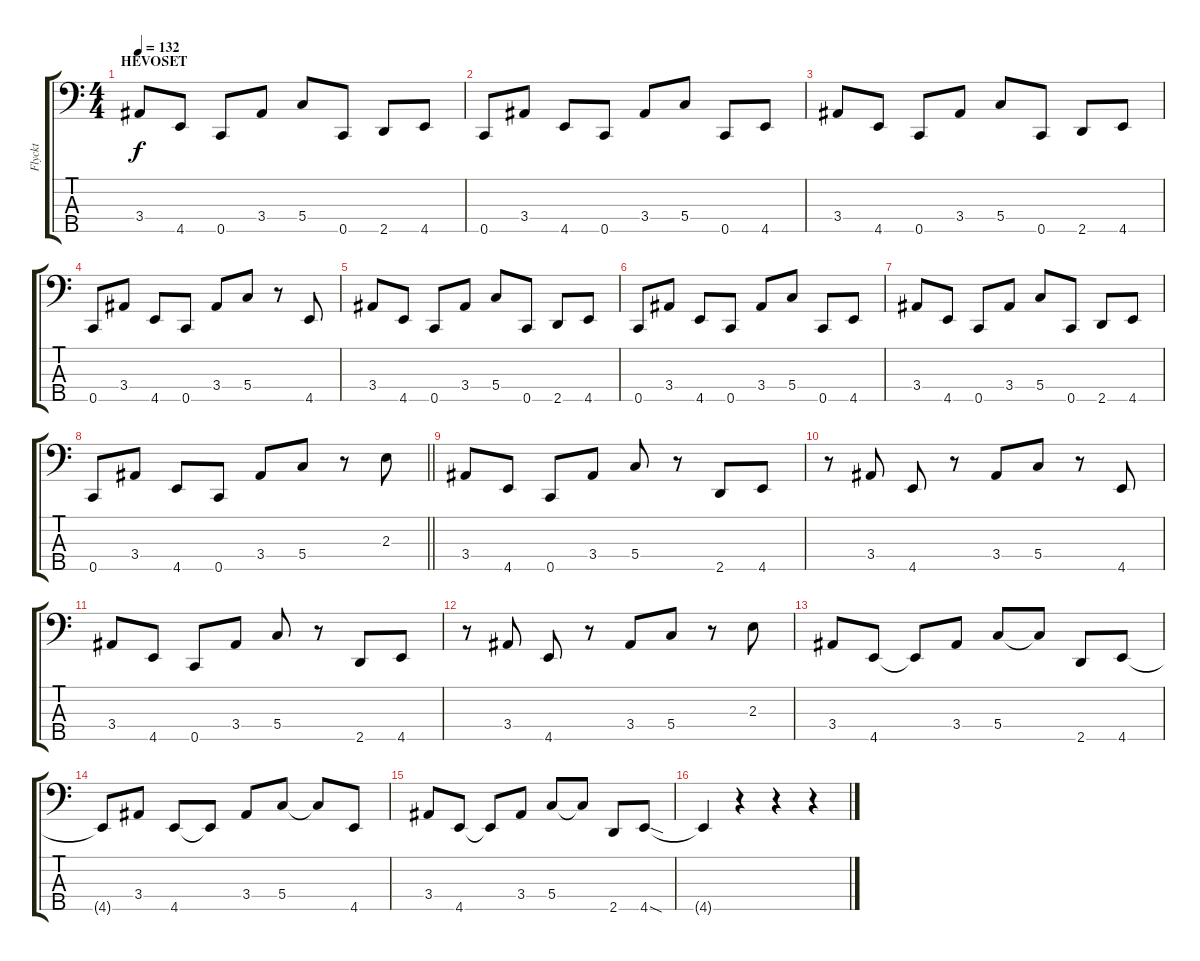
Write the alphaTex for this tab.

\track ("Flyckt" "Flyckt") {instrument electricbassfinger}
\staff {score tabs}
\tuning (C3 G2 D2 G1 C1) {hide}
\ts (4 4)
\section ("" "HEVOSET")
\tempo 132
\clef f4
\ks c
3.4.8{dy f} 4.5.8 0.5.8 3.4.8 5.4.8 0.5.8 2.5.8 4.5.8 |
0.5.8 3.4.8 4.5.8 0.5.8 3.4.8 5.4.8 0.5.8 4.5.8 |
3.4.8 4.5.8 0.5.8 3.4.8 5.4.8 0.5.8 2.5.8 4.5.8 |
0.5.8 3.4.8 4.5.8 0.5.8 3.4.8 5.4.8 r.8 4.5.8 |
3.4.8 4.5.8 0.5.8 3.4.8 5.4.8 0.5.8 2.5.8 4.5.8 |
0.5.8 3.4.8 4.5.8 0.5.8 3.4.8 5.4.8 0.5.8 4.5.8 |
3.4.8 4.5.8 0.5.8 3.4.8 5.4.8 0.5.8 2.5.8 4.5.8 |
\barLineRight lightlight
0.5.8 3.4.8 4.5.8 0.5.8 3.4.8 5.4.8 r.8 2.3.8 |
3.4.8 4.5.8 0.5.8 3.4.8 5.4.8 r.8 2.5.8 4.5.8 |
r.8 3.4.8 4.5.8 r.8 3.4.8 5.4.8 r.8 4.5.8 |
3.4.8 4.5.8 0.5.8 3.4.8 5.4.8 r.8 2.5.8 4.5.8 |
r.8 3.4.8 4.5.8 r.8 3.4.8 5.4.8 r.8 2.3.8 |
3.4.8 4.5.8 4.5{t}.8 3.4.8 5.4.8 5.4{t}.8 2.5.8 4.5.8 |
4.5{t}.8 3.4.8 4.5.8 4.5{t}.8 3.4.8 5.4.8 5.4{t}.8 4.5.8 |
3.4.8 4.5.8 4.5{t}.8 3.4.8 5.4.8 5.4{t}.8 2.5.8 4.5{sod}.8 |
4.5{t}.4 r.4 r.4 r.4
